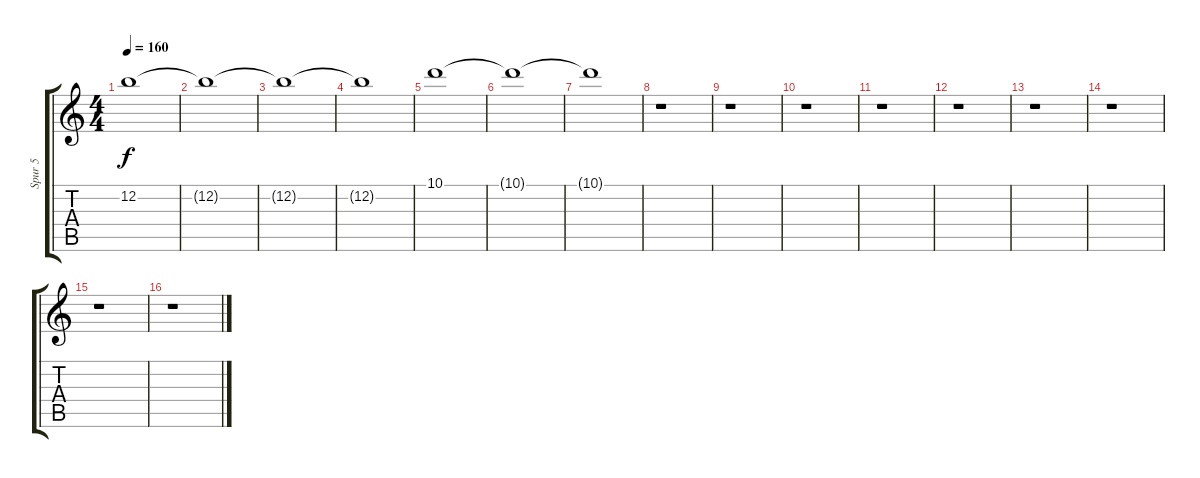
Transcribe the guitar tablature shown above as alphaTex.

\track ("Spur 5" "Spur 5") {instrument overdrivenguitar}
\staff {score tabs}
\tuning (E4 B3 G3 D3 A2 E2) {hide}
\ts (4 4)
\tempo 160
\clef g2
\ks c
12.2.1{dy f} |
12.2{t}.1 |
12.2{t}.1 |
12.2{t}.1 |
10.1.1 |
10.1{t}.1 |
10.1{t}.1 |
r.1 |
r.1 |
r.1 |
r.1 |
r.1 |
r.1 |
r.1 |
r.1 |
r.1
